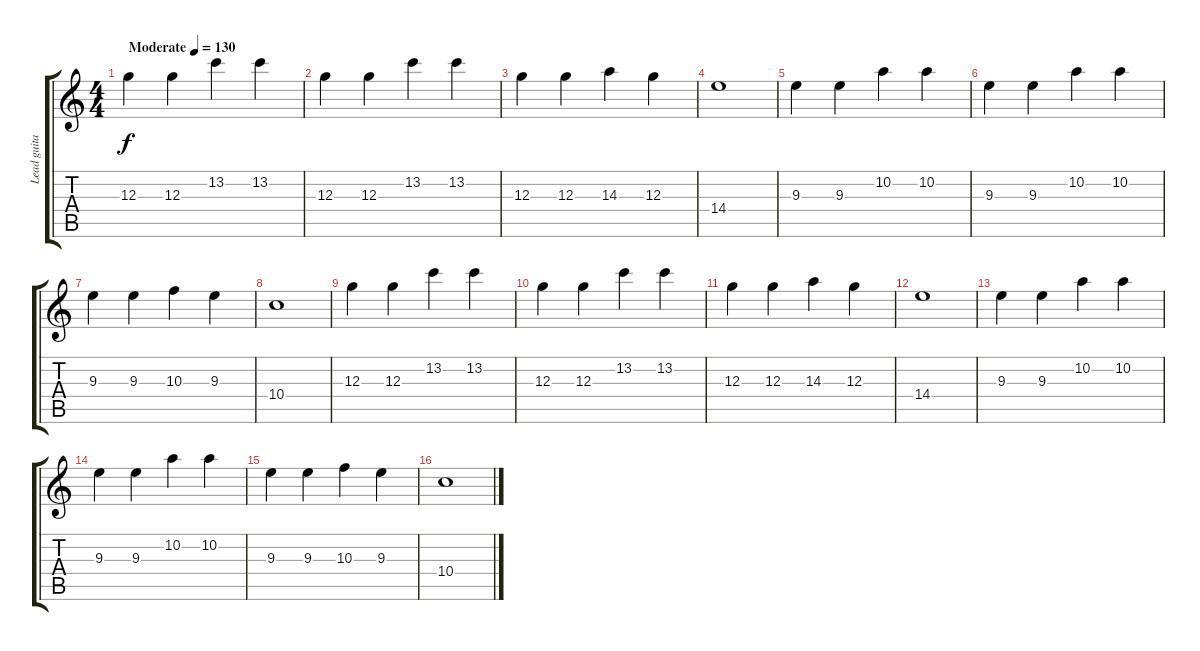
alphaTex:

\track ("Lead guitar" "Lead guita") {instrument distortionguitar}
\staff {score tabs}
\tuning (E4 B3 G3 D3 A2 E2) {hide}
\ts (4 4)
\tempo (130 "Moderate")
\clef g2
\ks c
12.3.4{dy f instrument acousticguitarsteel} 12.3.4 13.2.4 13.2.4 |
12.3.4 12.3.4 13.2.4 13.2.4 |
12.3.4 12.3.4 14.3.4 12.3.4 |
14.4.1 |
9.3.4 9.3.4 10.2.4 10.2.4 |
9.3.4 9.3.4 10.2.4 10.2.4 |
9.3.4 9.3.4 10.3.4 9.3.4 |
10.4.1 |
12.3.4 12.3.4 13.2.4 13.2.4 |
12.3.4 12.3.4 13.2.4 13.2.4 |
12.3.4 12.3.4 14.3.4 12.3.4 |
14.4.1 |
9.3.4 9.3.4 10.2.4 10.2.4 |
9.3.4 9.3.4 10.2.4 10.2.4 |
9.3.4 9.3.4 10.3.4 9.3.4 |
10.4.1
